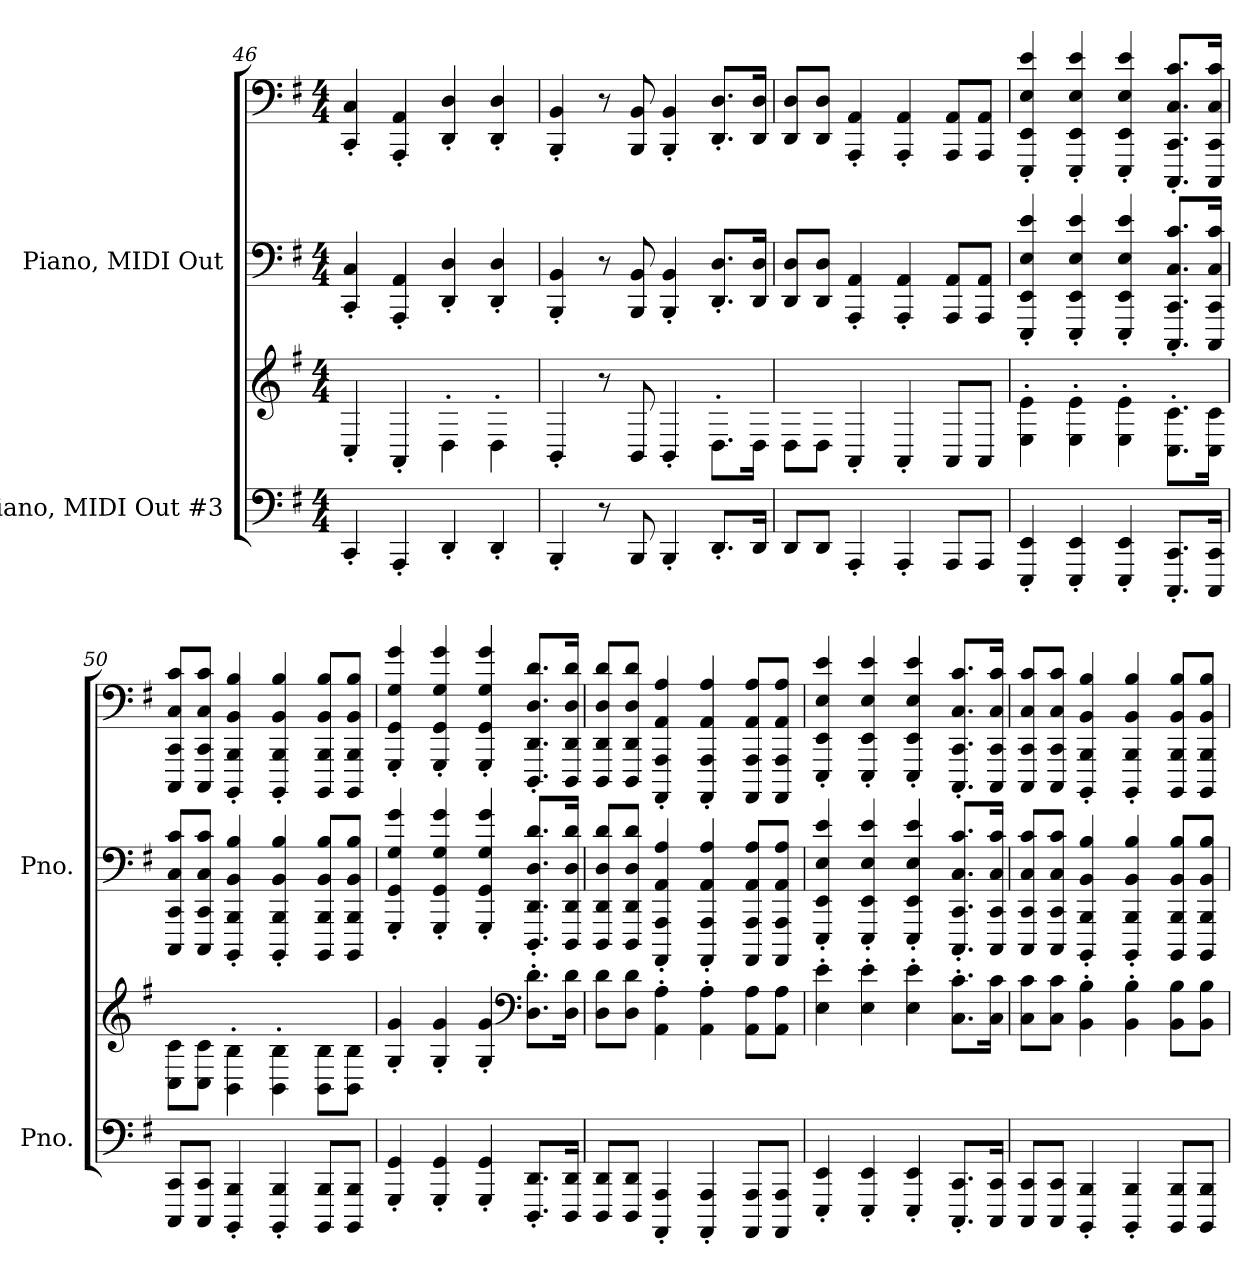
**kern	**kern	**kern	**kern
*part2	*part2	*part1	*part1
*staff4	*staff3	*staff2	*staff1
*I"Piano, MIDI Out #3	*	*I"Piano, MIDI Out	*
*I'Pno.	*	*I'Pno.	*
*clefF4	*clefG2	*clefF4	*clefF4
*k[f#]	*k[f#]	*k[f#]	*k[f#]
*M4/4	*M4/4	*M4/4	*M4/4
=46	=46	=46	=46
4CC'/	4C'/	4CC/' 4C/'	4CC/' 4C/'
4AAA'/	4AA'/	4AAA/' 4AA/'	4AAA/' 4AA/'
4DD'/	4D'\	4DD/' 4D/'	4DD/' 4D/'
4DD'/	4D'\	4DD/' 4D/'	4DD/' 4D/'
!!LO:PB:g=z
=47	=47	=47	=47
4BBB'/	4BB'/	4BBB/' 4BB/'	4BBB/' 4BB/'
8r	8r	8r	8r
8BBB/	8BB/	8BBB/ 8BB/	8BBB/ 8BB/
4BBB'/	4BB'/	4BBB/' 4BB/'	4BBB/' 4BB/'
8.DD'/L	8.D'\L	8.DD/' 8.D/'L	8.DD/' 8.D/'L
16DD/Jk	16D\Jk	16DD/ 16D/Jk	16DD/ 16D/Jk
=48	=48	=48	=48
8DD/L	8D\L	8DD/ 8D/L	8DD/ 8D/L
8DD/J	8D\J	8DD/ 8D/J	8DD/ 8D/J
4AAA'/	4AA'/	4AAA/' 4AA/'	4AAA/' 4AA/'
4AAA'/	4AA'/	4AAA/' 4AA/'	4AAA/' 4AA/'
8AAA/L	8AA/L	8AAA/ 8AA/L	8AAA/ 8AA/L
8AAA/J	8AA/J	8AAA/ 8AA/J	8AAA/ 8AA/J
=49	=49	=49	=49
4EEE/' 4EE/'	4E\' 4e\'	4EEE/' 4EE/' 4E/' 4e/'	4EEE/' 4EE/' 4E/' 4e/'
4EEE/' 4EE/'	4E\' 4e\'	4EEE/' 4EE/' 4E/' 4e/'	4EEE/' 4EE/' 4E/' 4e/'
4EEE/' 4EE/'	4E\' 4e\'	4EEE/' 4EE/' 4E/' 4e/'	4EEE/' 4EE/' 4E/' 4e/'
8.CCC/' 8.CC/'L	8.C\' 8.c\'L	8.CCC/' 8.CC/' 8.C/' 8.c/'L	8.CCC/' 8.CC/' 8.C/' 8.c/'L
16CCC/ 16CC/Jk	16C\ 16c\Jk	16CCC/ 16CC/ 16C/ 16c/Jk	16CCC/ 16CC/ 16C/ 16c/Jk
=50	=50	=50	=50
8CCC/ 8CC/L	8C\ 8c\L	8CCC/ 8CC/ 8C/ 8c/L	8CCC/ 8CC/ 8C/ 8c/L
8CCC/ 8CC/J	8C\ 8c\J	8CCC/ 8CC/ 8C/ 8c/J	8CCC/ 8CC/ 8C/ 8c/J
4BBBB/' 4BBB/'	4BB\' 4B\'	4BBBB/' 4BBB/' 4BB/' 4B/'	4BBBB/' 4BBB/' 4BB/' 4B/'
4BBBB/' 4BBB/'	4BB\' 4B\'	4BBBB/' 4BBB/' 4BB/' 4B/'	4BBBB/' 4BBB/' 4BB/' 4B/'
8BBBB/ 8BBB/L	8BB\ 8B\L	8BBBB/ 8BBB/ 8BB/ 8B/L	8BBBB/ 8BBB/ 8BB/ 8B/L
8BBBB/ 8BBB/J	8BB\ 8B\J	8BBBB/ 8BBB/ 8BB/ 8B/J	8BBBB/ 8BBB/ 8BB/ 8B/J
=51	=51	=51	=51
4GGG/' 4GG/'	4G/' 4g/'	4GGG/' 4GG/' 4G/' 4g/'	4GGG/' 4GG/' 4G/' 4g/'
4GGG/' 4GG/'	4G/' 4g/'	4GGG/' 4GG/' 4G/' 4g/'	4GGG/' 4GG/' 4G/' 4g/'
4GGG/' 4GG/'	4G/' 4g/'	4GGG/' 4GG/' 4G/' 4g/'	4GGG/' 4GG/' 4G/' 4g/'
*	*clefF4	*	*
8.DDD/' 8.DD/'L	8.D\' 8.d\'L	8.DDD/' 8.DD/' 8.D/' 8.d/'L	8.DDD/' 8.DD/' 8.D/' 8.d/'L
16DDD/ 16DD/Jk	16D\ 16d\Jk	16DDD/ 16DD/ 16D/ 16d/Jk	16DDD/ 16DD/ 16D/ 16d/Jk
!!LO:LB:g=z
=52	=52	=52	=52
8DDD/ 8DD/L	8D\ 8d\L	8DDD/ 8DD/ 8D/ 8d/L	8DDD/ 8DD/ 8D/ 8d/L
8DDD/ 8DD/J	8D\ 8d\J	8DDD/ 8DD/ 8D/ 8d/J	8DDD/ 8DD/ 8D/ 8d/J
4AAAA/' 4AAA/'	4AA\' 4A\'	4AAAA/' 4AAA/' 4AA/' 4A/'	4AAAA/' 4AAA/' 4AA/' 4A/'
4AAAA/' 4AAA/'	4AA\' 4A\'	4AAAA/' 4AAA/' 4AA/' 4A/'	4AAAA/' 4AAA/' 4AA/' 4A/'
8AAAA/ 8AAA/L	8AA\ 8A\L	8AAAA/ 8AAA/ 8AA/ 8A/L	8AAAA/ 8AAA/ 8AA/ 8A/L
8AAAA/ 8AAA/J	8AA\ 8A\J	8AAAA/ 8AAA/ 8AA/ 8A/J	8AAAA/ 8AAA/ 8AA/ 8A/J
=53	=53	=53	=53
4EEE/' 4EE/'	4E\' 4e\'	4EEE/' 4EE/' 4E/' 4e/'	4EEE/' 4EE/' 4E/' 4e/'
4EEE/' 4EE/'	4E\' 4e\'	4EEE/' 4EE/' 4E/' 4e/'	4EEE/' 4EE/' 4E/' 4e/'
4EEE/' 4EE/'	4E\' 4e\'	4EEE/' 4EE/' 4E/' 4e/'	4EEE/' 4EE/' 4E/' 4e/'
8.CCC/' 8.CC/'L	8.C\' 8.c\'L	8.CCC/' 8.CC/' 8.C/' 8.c/'L	8.CCC/' 8.CC/' 8.C/' 8.c/'L
16CCC/ 16CC/Jk	16C\ 16c\Jk	16CCC/ 16CC/ 16C/ 16c/Jk	16CCC/ 16CC/ 16C/ 16c/Jk
=54	=54	=54	=54
8CCC/ 8CC/L	8C\ 8c\L	8CCC/ 8CC/ 8C/ 8c/L	8CCC/ 8CC/ 8C/ 8c/L
8CCC/ 8CC/J	8C\ 8c\J	8CCC/ 8CC/ 8C/ 8c/J	8CCC/ 8CC/ 8C/ 8c/J
4BBBB/' 4BBB/'	4BB\' 4B\'	4BBBB/' 4BBB/' 4BB/' 4B/'	4BBBB/' 4BBB/' 4BB/' 4B/'
4BBBB/' 4BBB/'	4BB\' 4B\'	4BBBB/' 4BBB/' 4BB/' 4B/'	4BBBB/' 4BBB/' 4BB/' 4B/'
8BBBB/ 8BBB/L	8BB\ 8B\L	8BBBB/ 8BBB/ 8BB/ 8B/L	8BBBB/ 8BBB/ 8BB/ 8B/L
8BBBB/ 8BBB/J	8BB\ 8B\J	8BBBB/ 8BBB/ 8BB/ 8B/J	8BBBB/ 8BBB/ 8BB/ 8B/J
=	=	=	=
*-	*-	*-	*-
